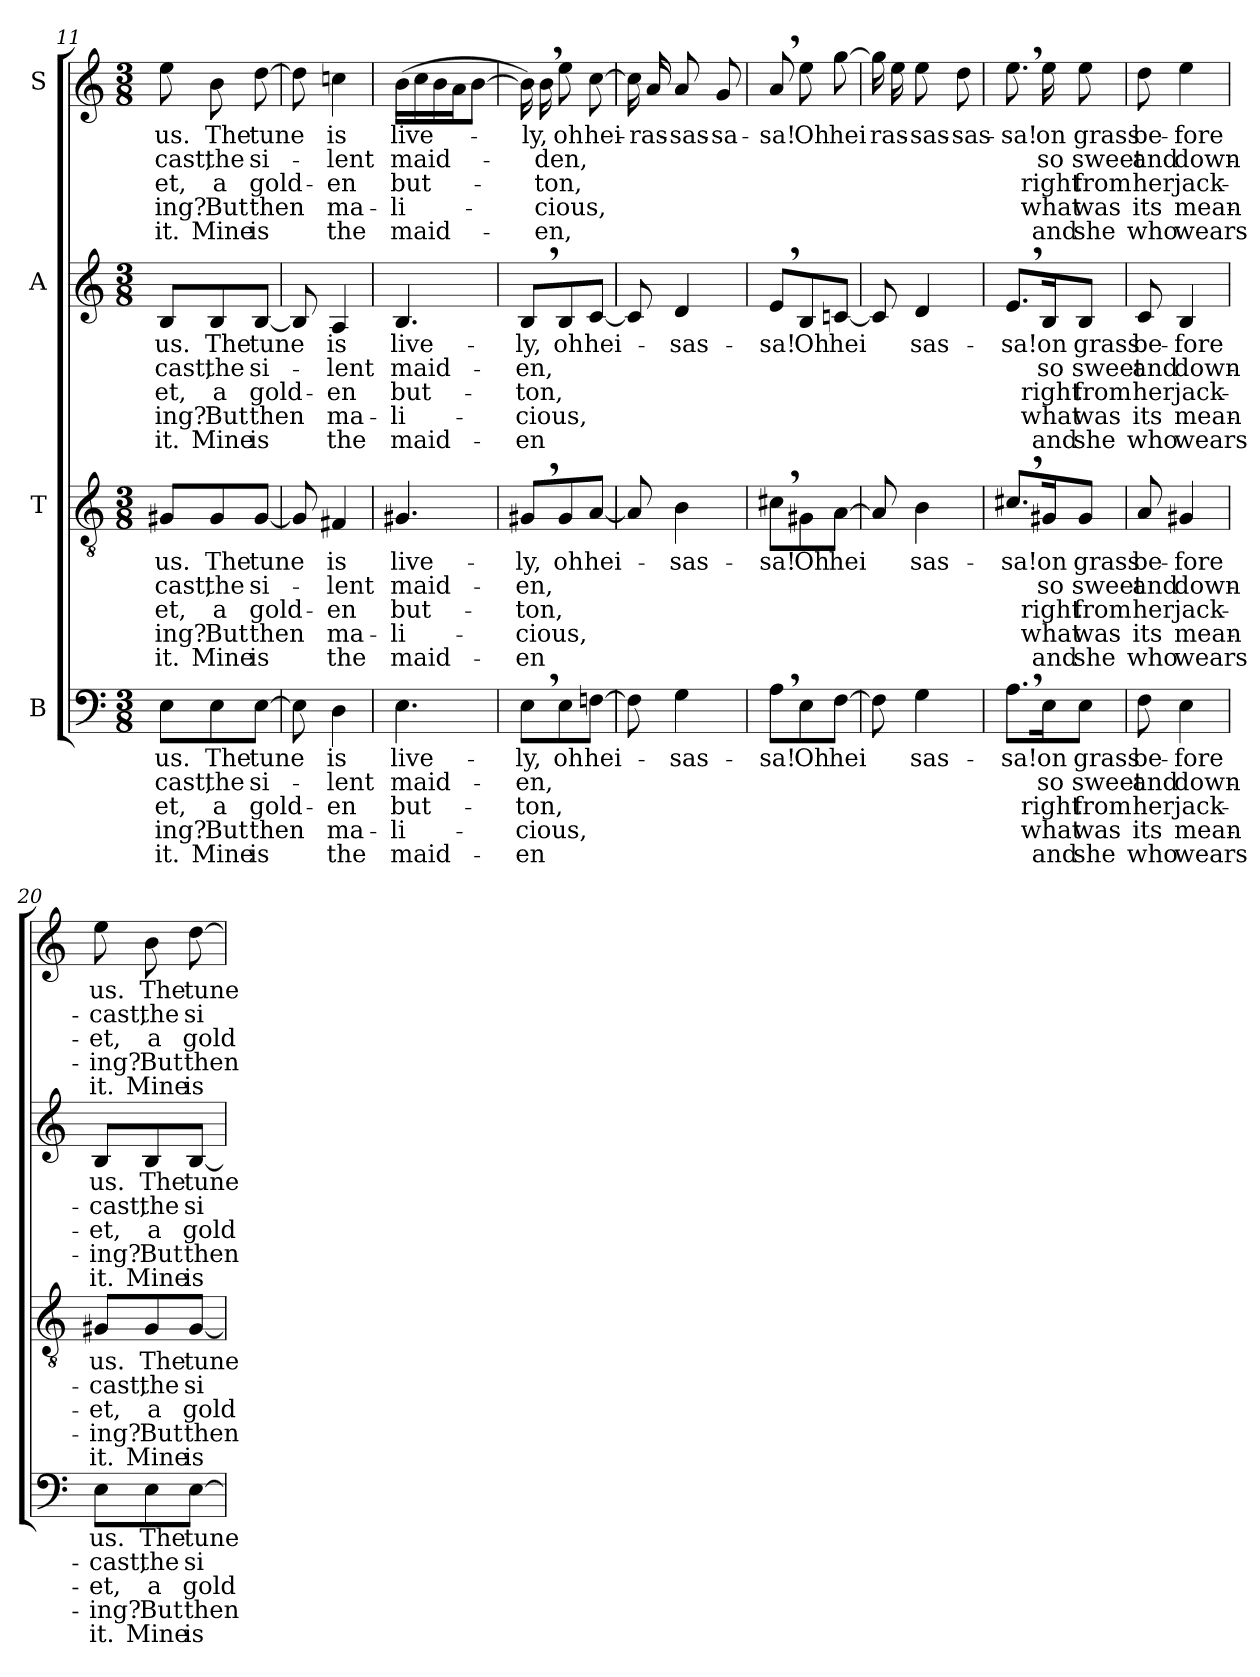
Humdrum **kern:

**kern	**text	**text	**text	**text	**text	**kern	**text	**text	**text	**text	**text	**kern	**text	**text	**text	**text	**text	**kern	**text	**text	**text	**text	**text
*part4	*part4	*part4	*part4	*part4	*part4	*part3	*part3	*part3	*part3	*part3	*part3	*part2	*part2	*part2	*part2	*part2	*part2	*part1	*part1	*part1	*part1	*part1	*part1
*staff4	*staff4	*staff4	*staff4	*staff4	*staff4	*staff3	*staff3	*staff3	*staff3	*staff3	*staff3	*staff2	*staff2	*staff2	*staff2	*staff2	*staff2	*staff1	*staff1	*staff1	*staff1	*staff1	*staff1
*I"B	*	*	*	*	*	*I"T	*	*	*	*	*	*I"A	*	*	*	*	*	*I"S	*	*	*	*	*
*clefF4	*	*	*	*	*	*clefGv2	*	*	*	*	*	*clefG2	*	*	*	*	*	*clefG2	*	*	*	*	*
*k[]	*	*	*	*	*	*k[]	*	*	*	*	*	*k[]	*	*	*	*	*	*k[]	*	*	*	*	*
*C:	*	*	*	*	*	*C:	*	*	*	*	*	*C:	*	*	*	*	*	*C:	*	*	*	*	*
*M3/8	*	*	*	*	*	*M3/8	*	*	*	*	*	*M3/8	*	*	*	*	*	*M3/8	*	*	*	*	*
=11	=11	=11	=11	=11	=11	=11	=11	=11	=11	=11	=11	=11	=11	=11	=11	=11	=11	=11	=11	=11	=11	=11	=11
!	!LO:LY:b	!LO:LY:b	!LO:LY:b	!LO:LY:b	!LO:LY:b	!	!LO:LY:b	!LO:LY:b	!LO:LY:b	!LO:LY:b	!LO:LY:b	!	!LO:LY:b	!LO:LY:b	!LO:LY:b	!LO:LY:b	!LO:LY:b	!	!LO:LY:b	!LO:LY:b	!LO:LY:b	!LO:LY:b	!LO:LY:b
8E\L	us.	-cast,	-et,	-ing?	it.	8G#X/L	us.	-cast,	-et,	-ing?	it.	8B/L	us.	-cast,	-et,	-ing?	it.	8ee\	us.	-cast,	-et,	-ing?	it.
!	!LO:LY:b	!LO:LY:b	!LO:LY:b	!LO:LY:b	!LO:LY:b	!	!LO:LY:b	!LO:LY:b	!LO:LY:b	!LO:LY:b	!LO:LY:b	!	!LO:LY:b	!LO:LY:b	!LO:LY:b	!LO:LY:b	!LO:LY:b	!	!LO:LY:b	!LO:LY:b	!LO:LY:b	!LO:LY:b	!LO:LY:b
8E\	The	the	a	But	Mine	8G#/	The	the	a	But	Mine	8B/	The	the	a	But	Mine	8b\	The	the	a	But	Mine
!	!LO:LY:b	!LO:LY:b	!LO:LY:b	!LO:LY:b	!LO:LY:b	!	!LO:LY:b	!LO:LY:b	!LO:LY:b	!LO:LY:b	!LO:LY:b	!	!LO:LY:b	!LO:LY:b	!LO:LY:b	!LO:LY:b	!LO:LY:b	!	!LO:LY:b	!LO:LY:b	!LO:LY:b	!LO:LY:b	!LO:LY:b
[8E\J	tune	si-	gold-	then	is	[8G#/J	tune	si-	gold-	then	is	[8B/J	tune	si-	gold-	then	is	[8dd\	tune	si-	gold-	then	is
=12	=12	=12	=12	=12	=12	=12	=12	=12	=12	=12	=12	=12	=12	=12	=12	=12	=12	=12	=12	=12	=12	=12	=12
8E\]	.	.	.	.	.	8G#/]	.	.	.	.	.	8B/]	.	.	.	.	.	8dd\]	.	.	.	.	.
!	!LO:LY:b	!LO:LY:b	!LO:LY:b	!LO:LY:b	!LO:LY:b	!	!LO:LY:b	!LO:LY:b	!LO:LY:b	!LO:LY:b	!LO:LY:b	!	!LO:LY:b	!LO:LY:b	!LO:LY:b	!LO:LY:b	!LO:LY:b	!	!LO:LY:b	!LO:LY:b	!LO:LY:b	!LO:LY:b	!LO:LY:b
4D\	is	-lent	-en	ma-	the	4F#X/	is	-lent	-en	ma-	the	4A/	is	-lent	-en	ma-	the	4ccn\	is	-lent	-en	ma-	the
=13	=13	=13	=13	=13	=13	=13	=13	=13	=13	=13	=13	=13	=13	=13	=13	=13	=13	=13	=13	=13	=13	=13	=13
!	!LO:LY:b	!LO:LY:b	!LO:LY:b	!LO:LY:b	!LO:LY:b	!	!LO:LY:b	!LO:LY:b	!LO:LY:b	!LO:LY:b	!LO:LY:b	!	!LO:LY:b	!LO:LY:b	!LO:LY:b	!LO:LY:b	!LO:LY:b	!	!LO:LY:b	!LO:LY:b	!LO:LY:b	!LO:LY:b	!LO:LY:b
4.E\	live-	maid-	but-	-li-	maid-	4.G#X/	live-	maid-	but-	-li-	maid-	4.B/	live-	maid-	but-	-li-	maid-	(>16b\LL	live-	maid-	but-	-li-	maid-
.	.	.	.	.	.	.	.	.	.	.	.	.	.	.	.	.	.	16cc\	.	.	.	.	.
.	.	.	.	.	.	.	.	.	.	.	.	.	.	.	.	.	.	16b\	.	.	.	.	.
.	.	.	.	.	.	.	.	.	.	.	.	.	.	.	.	.	.	16a\J	.	.	.	.	.
.	.	.	.	.	.	.	.	.	.	.	.	.	.	.	.	.	.	[8b\J	.	.	.	.	.
=14	=14	=14	=14	=14	=14	=14	=14	=14	=14	=14	=14	=14	=14	=14	=14	=14	=14	=14	=14	=14	=14	=14	=14
!	!LO:LY:b	!LO:LY:b	!LO:LY:b	!LO:LY:b	!LO:LY:b	!	!LO:LY:b	!LO:LY:b	!LO:LY:b	!LO:LY:b	!LO:LY:b	!	!LO:LY:b	!LO:LY:b	!LO:LY:b	!LO:LY:b	!LO:LY:b	!	!	!	!	!	!
8E,>\L	-ly,	-en,	-ton,	-cious,	-en	8G#X,>/L	-ly,	-en,	-ton,	-cious,	-en	8B,>/L	-ly,	-en,	-ton,	-cious,	-en	16b\])	.	.	.	.	.
!	!	!	!	!	!	!	!	!	!	!	!	!	!	!	!	!	!	!	!LO:LY:b	!LO:LY:b	!LO:LY:b	!LO:LY:b	!LO:LY:b
.	.	.	.	.	.	.	.	.	.	.	.	.	.	.	.	.	.	16b,>\	-ly,	-den,	-ton,	-cious,	-en,
!	!LO:LY:b	!	!	!	!	!	!LO:LY:b	!	!	!	!	!	!LO:LY:b	!	!	!	!	!	!LO:LY:b	!	!	!	!
8E\	oh	.	.	.	.	8G#/	oh	.	.	.	.	8B/	oh	.	.	.	.	8ee\	oh	.	.	.	.
!	!LO:LY:b	!	!	!	!	!	!LO:LY:b	!	!	!	!	!	!LO:LY:b	!	!	!	!	!	!LO:LY:b	!	!	!	!
[8Fn\J	hei-	.	.	.	.	[8A/J	hei-	.	.	.	.	[8c/J	hei-	.	.	.	.	[8cc\	hei-	.	.	.	.
!!LO:LB:g=z
=15	=15	=15	=15	=15	=15	=15	=15	=15	=15	=15	=15	=15	=15	=15	=15	=15	=15	=15	=15	=15	=15	=15	=15
8F\]	.	.	.	.	.	8A/]	.	.	.	.	.	8c/]	.	.	.	.	.	16cc\]	.	.	.	.	.
!	!	!	!	!	!	!	!	!	!	!	!	!	!	!	!	!	!	!	!LO:LY:b	!	!	!	!
.	.	.	.	.	.	.	.	.	.	.	.	.	.	.	.	.	.	16a/	-ras-	.	.	.	.
!	!LO:LY:b	!	!	!	!	!	!LO:LY:b	!	!	!	!	!	!LO:LY:b	!	!	!	!	!	!LO:LY:b	!	!	!	!
4G\	-sas-	.	.	.	.	4B\	-sas-	.	.	.	.	4d/	-sas-	.	.	.	.	8a/	-sas-	.	.	.	.
!	!	!	!	!	!	!	!	!	!	!	!	!	!	!	!	!	!	!	!LO:LY:b	!	!	!	!
.	.	.	.	.	.	.	.	.	.	.	.	.	.	.	.	.	.	8g/	-sa-	.	.	.	.
=16	=16	=16	=16	=16	=16	=16	=16	=16	=16	=16	=16	=16	=16	=16	=16	=16	=16	=16	=16	=16	=16	=16	=16
!	!LO:LY:b	!	!	!	!	!	!LO:LY:b	!	!	!	!	!	!LO:LY:b	!	!	!	!	!	!LO:LY:b	!	!	!	!
8A,>\L	-sa!	.	.	.	.	8c#X,>\L	-sa!	.	.	.	.	8e,>/L	-sa!	.	.	.	.	8a,>/	-sa!	.	.	.	.
!	!LO:LY:b	!	!	!	!	!	!LO:LY:b	!	!	!	!	!	!LO:LY:b	!	!	!	!	!	!LO:LY:b	!	!	!	!
8E\	Oh	.	.	.	.	8G#X\	Oh	.	.	.	.	8B/	Oh	.	.	.	.	8ee\	Oh	.	.	.	.
!	!LO:LY:b	!	!	!	!	!	!LO:LY:b	!	!	!	!	!	!LO:LY:b	!	!	!	!	!	!LO:LY:b	!	!	!	!
[8F\J	hei	.	.	.	.	[8A\J	hei	.	.	.	.	[8cn/J	hei	.	.	.	.	[8gg\	hei	.	.	.	.
=17	=17	=17	=17	=17	=17	=17	=17	=17	=17	=17	=17	=17	=17	=17	=17	=17	=17	=17	=17	=17	=17	=17	=17
8F\]	.	.	.	.	.	8A/]	.	.	.	.	.	8c/]	.	.	.	.	.	16gg\]	.	.	.	.	.
!	!	!	!	!	!	!	!	!	!	!	!	!	!	!	!	!	!	!	!LO:LY:b	!	!	!	!
.	.	.	.	.	.	.	.	.	.	.	.	.	.	.	.	.	.	16ee\	ras-	.	.	.	.
!	!LO:LY:b	!	!	!	!	!	!LO:LY:b	!	!	!	!	!	!LO:LY:b	!	!	!	!	!	!LO:LY:b	!	!	!	!
4G\	sas-	.	.	.	.	4B\	sas-	.	.	.	.	4d/	sas-	.	.	.	.	8ee\	-sas-	.	.	.	.
!	!	!	!	!	!	!	!	!	!	!	!	!	!	!	!	!	!	!	!LO:LY:b	!	!	!	!
.	.	.	.	.	.	.	.	.	.	.	.	.	.	.	.	.	.	8dd\	-sas-	.	.	.	.
=18	=18	=18	=18	=18	=18	=18	=18	=18	=18	=18	=18	=18	=18	=18	=18	=18	=18	=18	=18	=18	=18	=18	=18
!	!LO:LY:b	!	!	!	!	!	!LO:LY:b	!	!	!	!	!	!LO:LY:b	!	!	!	!	!	!LO:LY:b	!	!	!	!
8.A,>\L	-sa!	.	.	.	.	8.c#X,>/L	-sa!	.	.	.	.	8.e,>/L	-sa!	.	.	.	.	8.ee,>\	-sa!	.	.	.	.
!	!LO:LY:b	!LO:LY:b	!LO:LY:b	!LO:LY:b	!LO:LY:b	!	!LO:LY:b	!LO:LY:b	!LO:LY:b	!LO:LY:b	!LO:LY:b	!	!LO:LY:b	!LO:LY:b	!LO:LY:b	!LO:LY:b	!LO:LY:b	!	!LO:LY:b	!LO:LY:b	!LO:LY:b	!LO:LY:b	!LO:LY:b
16E\K	on	so	right	what	and	16G#X/K	on	so	right	what	and	16B/K	on	so	right	what	and	16ee\	on	so	right	what	and
!	!LO:LY:b	!LO:LY:b	!LO:LY:b	!LO:LY:b	!LO:LY:b	!	!LO:LY:b	!LO:LY:b	!LO:LY:b	!LO:LY:b	!LO:LY:b	!	!LO:LY:b	!LO:LY:b	!LO:LY:b	!LO:LY:b	!LO:LY:b	!	!LO:LY:b	!LO:LY:b	!LO:LY:b	!LO:LY:b	!LO:LY:b
8E\J	grass	sweet	from	was	she	8G#/J	grass	sweet	from	was	she	8B/J	grass	sweet	from	was	she	8ee\	grass	sweet	from	was	she
=19	=19	=19	=19	=19	=19	=19	=19	=19	=19	=19	=19	=19	=19	=19	=19	=19	=19	=19	=19	=19	=19	=19	=19
!	!LO:LY:b	!LO:LY:b	!LO:LY:b	!LO:LY:b	!LO:LY:b	!	!LO:LY:b	!LO:LY:b	!LO:LY:b	!LO:LY:b	!LO:LY:b	!	!LO:LY:b	!LO:LY:b	!LO:LY:b	!LO:LY:b	!LO:LY:b	!	!LO:LY:b	!LO:LY:b	!LO:LY:b	!LO:LY:b	!LO:LY:b
8F\	be-	and	her	its	who	8A/	be-	and	her	its	who	8c/	be-	and	her	its	who	8dd\	be-	and	her	its	who
!	!LO:LY:b	!LO:LY:b	!LO:LY:b	!LO:LY:b	!LO:LY:b	!	!LO:LY:b	!LO:LY:b	!LO:LY:b	!LO:LY:b	!LO:LY:b	!	!LO:LY:b	!LO:LY:b	!LO:LY:b	!LO:LY:b	!LO:LY:b	!	!LO:LY:b	!LO:LY:b	!LO:LY:b	!LO:LY:b	!LO:LY:b
4E\	-fore	down-	jack-	mean-	wears	4G#X/	-fore	down-	jack-	mean-	wears	4B/	-fore	down-	jack-	mean-	wears	4ee\	-fore	down-	jack-	mean-	wears
=20	=20	=20	=20	=20	=20	=20	=20	=20	=20	=20	=20	=20	=20	=20	=20	=20	=20	=20	=20	=20	=20	=20	=20
!	!LO:LY:b	!LO:LY:b	!LO:LY:b	!LO:LY:b	!LO:LY:b	!	!LO:LY:b	!LO:LY:b	!LO:LY:b	!LO:LY:b	!LO:LY:b	!	!LO:LY:b	!LO:LY:b	!LO:LY:b	!LO:LY:b	!LO:LY:b	!	!LO:LY:b	!LO:LY:b	!LO:LY:b	!LO:LY:b	!LO:LY:b
8E\L	us.	-cast,	-et,	-ing?	it.	8G#X/L	us.	-cast,	-et,	-ing?	it.	8B/L	us.	-cast,	-et,	-ing?	it.	8ee\	us.	-cast,	-et,	-ing?	it.
!	!LO:LY:b	!LO:LY:b	!LO:LY:b	!LO:LY:b	!LO:LY:b	!	!LO:LY:b	!LO:LY:b	!LO:LY:b	!LO:LY:b	!LO:LY:b	!	!LO:LY:b	!LO:LY:b	!LO:LY:b	!LO:LY:b	!LO:LY:b	!	!LO:LY:b	!LO:LY:b	!LO:LY:b	!LO:LY:b	!LO:LY:b
8E\	The	the	a	But	Mine	8G#/	The	the	a	But	Mine	8B/	The	the	a	But	Mine	8b\	The	the	a	But	Mine
!	!LO:LY:b	!LO:LY:b	!LO:LY:b	!LO:LY:b	!LO:LY:b	!	!LO:LY:b	!LO:LY:b	!LO:LY:b	!LO:LY:b	!LO:LY:b	!	!LO:LY:b	!LO:LY:b	!LO:LY:b	!LO:LY:b	!LO:LY:b	!	!LO:LY:b	!LO:LY:b	!LO:LY:b	!LO:LY:b	!LO:LY:b
[8E\J	tune	si-	gold-	then	is	[8G#/J	tune	si-	gold-	then	is	[8B/J	tune	si-	gold-	then	is	[8dd\	tune	si-	gold-	then	is
=	=	=	=	=	=	=	=	=	=	=	=	=	=	=	=	=	=	=	=	=	=	=	=
*-	*-	*-	*-	*-	*-	*-	*-	*-	*-	*-	*-	*-	*-	*-	*-	*-	*-	*-	*-	*-	*-	*-	*-
